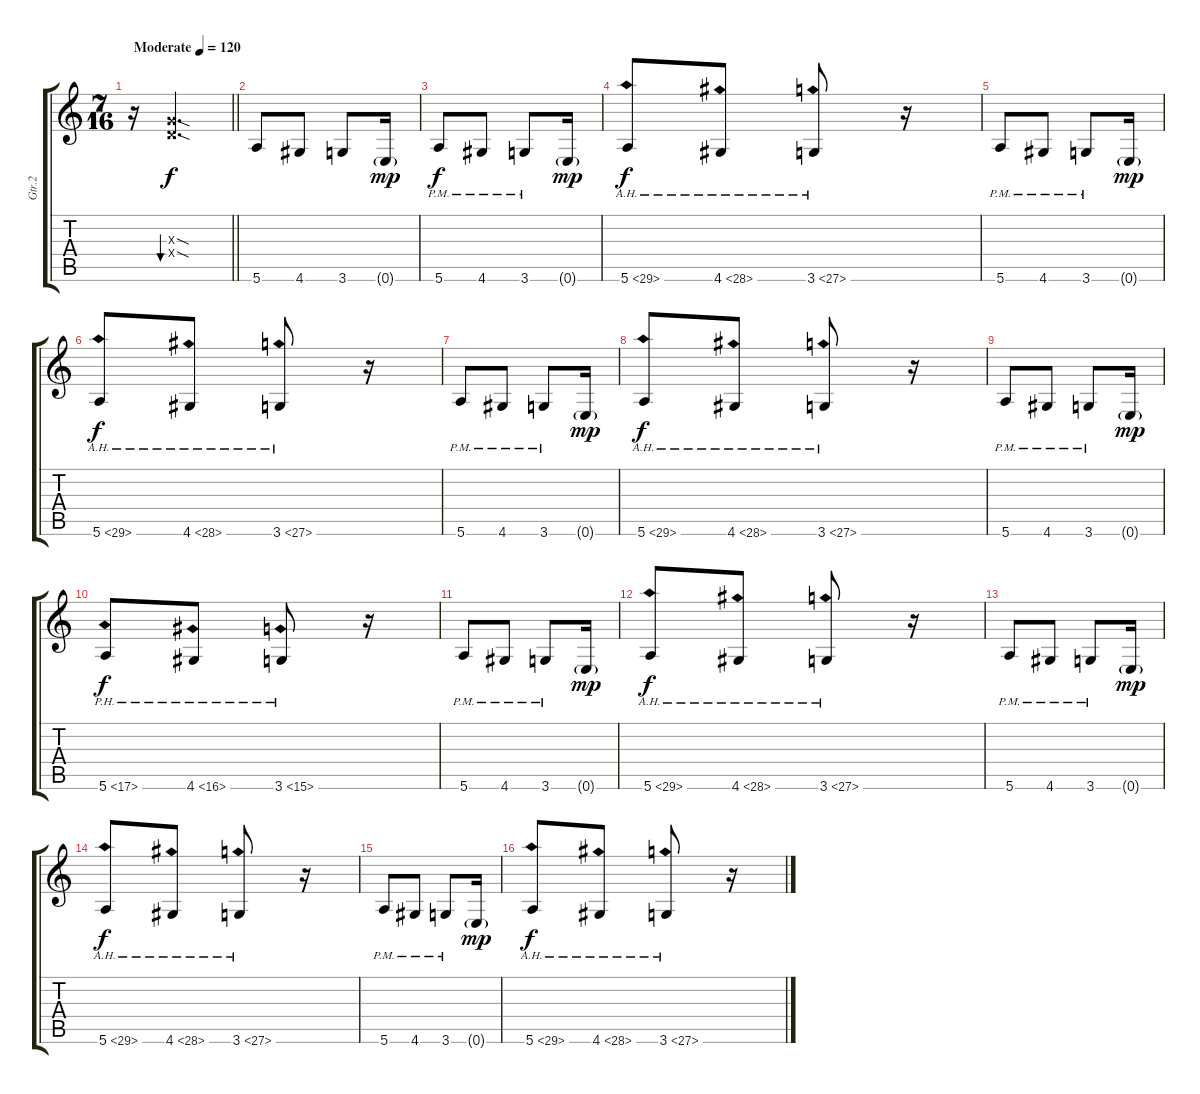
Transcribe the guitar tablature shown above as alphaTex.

\track ("Gtr.2" "Gtr.2") {instrument distortionguitar}
\staff {score tabs}
\tuning (E4 B3 G3 D3 A2 E2) {hide}
\ts (7 16)
\tempo (120 "Moderate")
\clef g2
\barLineRight lightlight
\ks c
r.16{dy f instrument distortionguitar} (0.3{sod x} 0.4{sod x}).4{d bu 240} |
5.6.8 4.6.8 3.6.8 0.6{g}.16{dy mp} |
5.6{pm}.8{dy f} 4.6{pm}.8 3.6{pm}.8 0.6{g}.16{dy mp} |
5.6{ah 24}.8{dy f} 4.6{ah 24}.8 3.6{ah 24}.8 r.16 |
5.6{pm}.8 4.6{pm}.8 3.6{pm}.8 0.6{g}.16{dy mp} |
5.6{ah 24}.8{dy f} 4.6{ah 24}.8 3.6{ah 24}.8 r.16 |
5.6{pm}.8 4.6{pm}.8 3.6{pm}.8 0.6{g}.16{dy mp} |
5.6{ah 24}.8{dy f} 4.6{ah 24}.8 3.6{ah 24}.8 r.16 |
5.6{pm}.8 4.6{pm}.8 3.6{pm}.8 0.6{g}.16{dy mp} |
5.6{ph 12}.8{dy f} 4.6{ph 12}.8 3.6{ph 12}.8 r.16 |
5.6{pm}.8 4.6{pm}.8 3.6{pm}.8 0.6{g}.16{dy mp} |
5.6{ah 24}.8{dy f} 4.6{ah 24}.8 3.6{ah 24}.8 r.16 |
5.6{pm}.8 4.6{pm}.8 3.6{pm}.8 0.6{g}.16{dy mp} |
5.6{ah 24}.8{dy f} 4.6{ah 24}.8 3.6{ah 24}.8 r.16 |
5.6{pm}.8 4.6{pm}.8 3.6{pm}.8 0.6{g}.16{dy mp} |
5.6{ah 24}.8{dy f} 4.6{ah 24}.8 3.6{ah 24}.8 r.16
